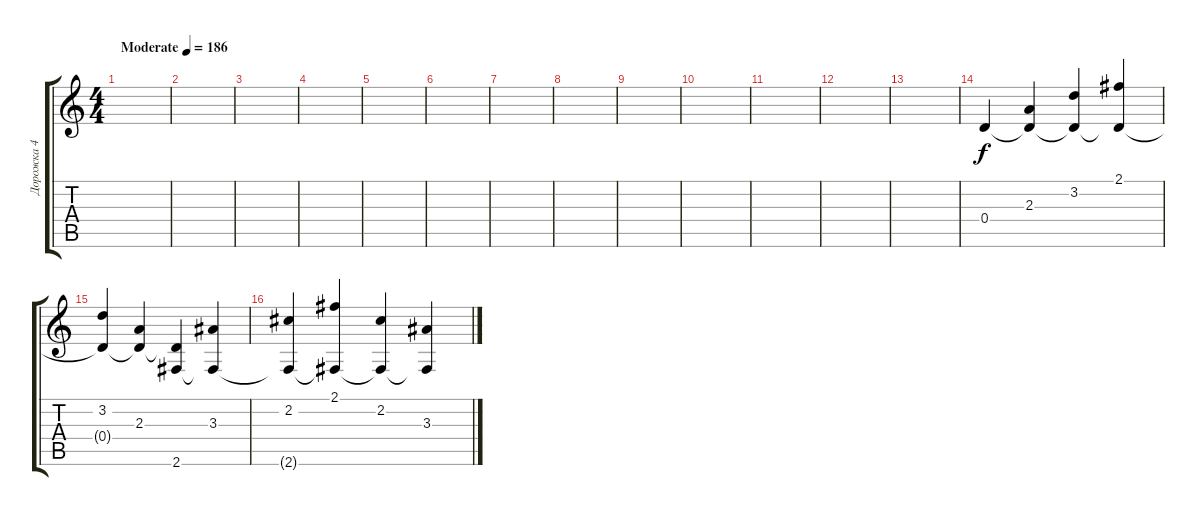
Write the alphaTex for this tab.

\track ("Дорожка 4" "Дорожка 4") {instrument acousticguitarsteel}
\staff {score tabs}
\tuning (E4 B3 G3 D3 A2 E2) {hide}
\ts (4 4)
\tempo (186 "Moderate")
\clef g2
\ks c
|
|
|
|
|
|
|
|
|
|
|
|
|
0.4.4 (2.3 0.4{t}).4 (3.2 0.4{t}).4 (2.1 0.4{t}).4 |
(3.2 0.4{t}).4 (2.3 0.4{t}).4 (0.4{t} 2.6).4 (3.3 2.6{t}).4 |
(2.2 2.6{t}).4 (2.1 2.6{t}).4 (2.2 2.6{t}).4 (3.3 2.6{t}).4
